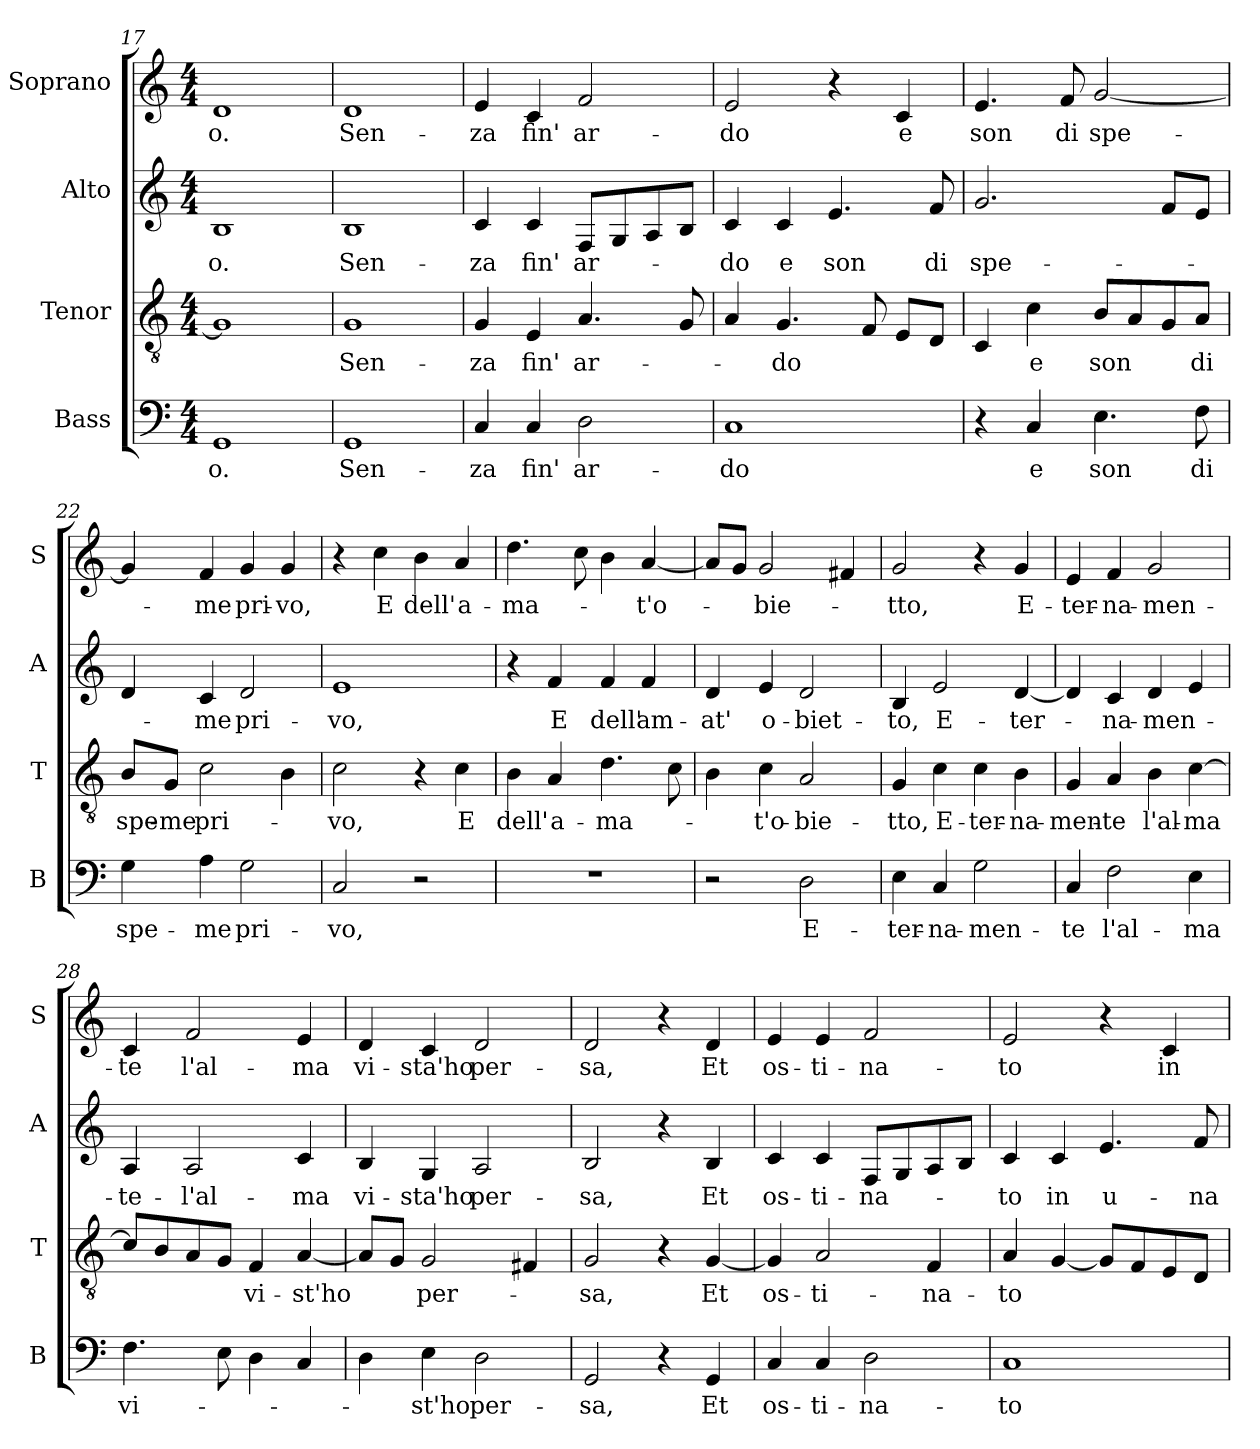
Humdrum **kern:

**kern	**text	**kern	**text	**kern	**text	**kern	**text
*part4	*part4	*part3	*part3	*part2	*part2	*part1	*part1
*staff4	*staff4	*staff3	*staff3	*staff2	*staff2	*staff1	*staff1
*I"Bass	*	*I"Tenor	*	*I"Alto	*	*I"Soprano	*
*I'B	*	*I'T	*	*I'A	*	*I'S	*
*clefF4	*	*clefGv2	*	*clefG2	*	*clefG2	*
*k[]	*	*k[]	*	*k[]	*	*k[]	*
*C:	*	*C:	*	*C:	*	*C:	*
*M4/4	*	*M4/4	*	*M4/4	*	*M4/4	*
=17	=17	=17	=17	=17	=17	=17	=17
1GG	-o.	1G]	.	1B	-o.	1d	-o.
=18	=18	=18	=18	=18	=18	=18	=18
1GG	Sen-	1G	Sen-	1B	Sen-	1d	Sen-
=19	=19	=19	=19	=19	=19	=19	=19
4C/	-za	4G/	-za	4c/	-za	4e/	-za
4C/	fin'	4E/	fin'	4c/	fin'	4c/	fin'
2D\	ar-	4.A/	ar-	8F/L	ar-	2f/	ar-
.	.	.	.	8G/	.	.	.
.	.	.	.	8A/	.	.	.
.	.	8G/	.	8B/J	.	.	.
=20	=20	=20	=20	=20	=20	=20	=20
1C	-do	4A/	.	4c/	-do	2e/	-do
.	.	4.G/	-do	4c/	e	.	.
.	.	.	.	4.e/	son	4r	.
.	.	8F/	.	.	.	.	.
.	.	8E/L	.	.	.	4c/	e
.	.	8D/J	.	8f/	di	.	.
!!LO:PB:g=z
=21	=21	=21	=21	=21	=21	=21	=21
4r	.	4C/	.	2.g/	spe-	4.e/	son
4C/	e	4c\	e	.	.	.	.
.	.	.	.	.	.	8f/	di
4.E\	son	8B/L	son	.	.	[2g/	spe-
.	.	8A/	.	.	.	.	.
.	.	8G/	.	8f/L	.	.	.
8F\	di	8A/J	di	8e/J	.	.	.
=22	=22	=22	=22	=22	=22	=22	=22
4G\	spe-	8B/L	spe-	4d/	.	4g/]	.
.	.	8G/J	-me	.	.	.	.
4A\	-me	2c\	pri-	4c/	-me	4f/	-me
2G\	pri-	.	.	2d/	pri-	4g/	pri-
.	.	4B\	.	.	.	4g/	-vo,
=23	=23	=23	=23	=23	=23	=23	=23
2C/	-vo,	2c\	-vo,	1e	-vo,	4r	.
.	.	.	.	.	.	4cc\	E
2r	.	4r	.	.	.	4b\	dell'
.	.	4c\	E	.	.	4a/	a-
=24	=24	=24	=24	=24	=24	=24	=24
1r	.	4B\	dell'	4r	.	4.dd\	-ma-
.	.	4A/	a-	4f/	E	.	.
.	.	.	.	.	.	8cc\	.
.	.	4.d\	-ma-	4f/	dell'	4b\	.
.	.	.	.	4f/	am-	[4a/	-t'o-
.	.	8c\	.	.	.	.	.
=25	=25	=25	=25	=25	=25	=25	=25
2r	.	4B\	.	4d/	-at'	8a/L]	.
.	.	.	.	.	.	8g/J	.
.	.	4c\	-t'o-	4e/	o-	2g/	-bie-
2D\	E-	2A/	-bie-	2d/	-biet-	.	.
.	.	.	.	.	.	4f#X/	.
=26	=26	=26	=26	=26	=26	=26	=26
4E\	-ter-	4G/	-tto,	4B/	-to,	2g/	-tto,
4C/	-na-	4c\	E-	2e/	E-	.	.
2G\	-men-	4c\	-ter-	.	.	4r	.
.	.	4B\	-na-	[4d/	-ter-	4g/	E-
=27	=27	=27	=27	=27	=27	=27	=27
4C/	-te	4G/	-men-	4d/]	.	4e/	-ter-
2F\	l'al-	4A/	-te	4c/	-na-	4f/	-na-
.	.	4B\	l'al-	4d/	-men-	2g/	-men-
4E\	-ma	[4c\	-ma	4e/	.	.	.
!!LO:LB:g=z
=28	=28	=28	=28	=28	=28	=28	=28
4.F\	vi-	8c/L]	.	4A/	-te-	4c/	-te
.	.	8B/	.	.	.	.	.
.	.	8A/	.	2A/	-l'al-	2f/	l'al-
8E\	.	8G/J	.	.	.	.	.
4D\	.	4F/	vi-	.	.	.	.
4C/	.	[4A/	-st'ho	4c/	-ma	4e/	-ma
=29	=29	=29	=29	=29	=29	=29	=29
4D\	.	8A/L]	.	4B/	vi-	4d/	vi-
.	.	8G/J	.	.	.	.	.
4E\	-st'ho	2G/	per-	4G/	-sta'ho	4c/	-sta'ho
2D\	per-	.	.	2A/	per-	2d/	per-
.	.	4F#X/	.	.	.	.	.
=30	=30	=30	=30	=30	=30	=30	=30
2GG/	-sa,	2G/	-sa,	2B/	-sa,	2d/	-sa,
4r	.	4r	.	4r	.	4r	.
4GG/	Et	[4G/	Et	4B/	Et	4d/	Et
=31	=31	=31	=31	=31	=31	=31	=31
4C/	os-	4G/]	os-	4c/	os-	4e/	os-
4C/	-ti-	2A/	-ti-	4c/	-ti-	4e/	-ti-
2D\	-na-	.	.	8F/L	-na-	2f/	-na-
.	.	.	.	8G/	.	.	.
.	.	4F/	-na-	8A/	.	.	.
.	.	.	.	8B/J	.	.	.
=32	=32	=32	=32	=32	=32	=32	=32
1C	-to	4A/	-to	4c/	-to	2e/	-to
.	.	[4G/	.	4c/	in	.	.
.	.	8G/L]	.	4.e/	u-	4r	.
.	.	8F/	.	.	.	.	.
.	.	8E/	.	.	.	4c/	in
.	.	8D/J	.	8f/	-na	.	.
=	=	=	=	=	=	=	=
*-	*-	*-	*-	*-	*-	*-	*-
